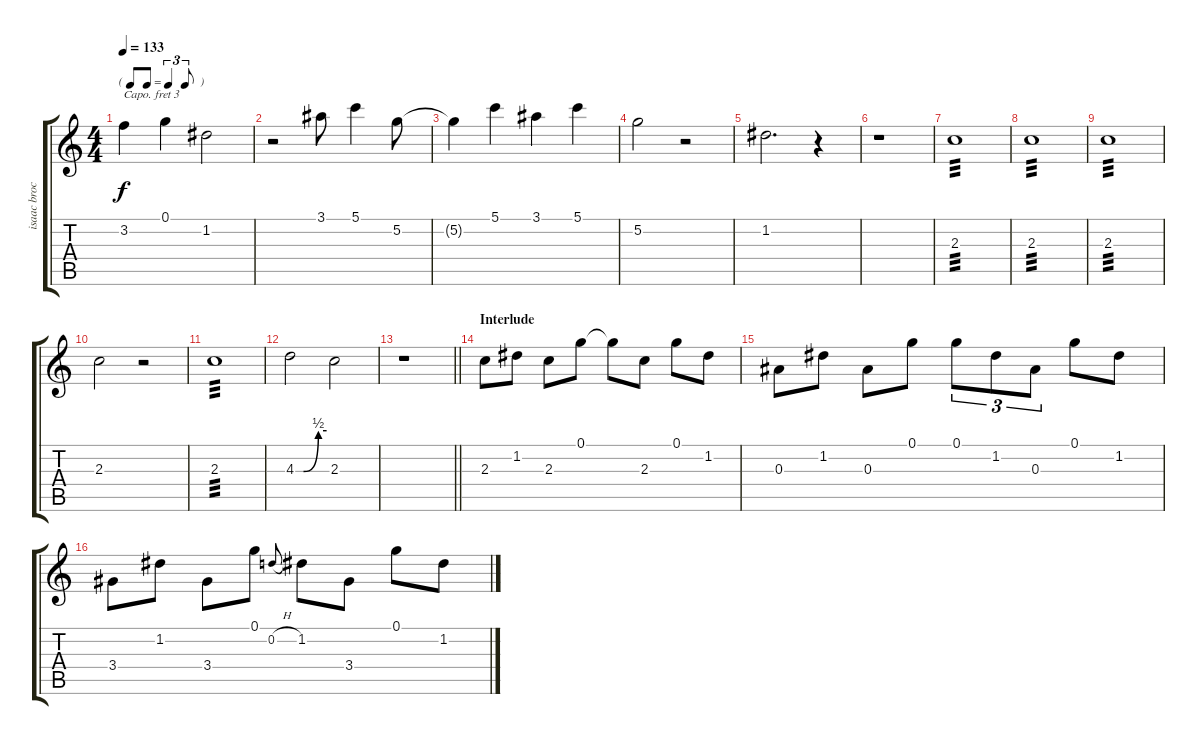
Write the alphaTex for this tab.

\track ("isaac brock" "isaac broc") {instrument banjo}
\staff {score tabs}
\capo 3
\tuning (E4 B3 G3 D3 A2 E2) {hide}
\displaytranspose 12
\ts (4 4)
\tf triplet8th
\tempo 133
\clef g2
\ks c
3.2.4{dy f} 0.1.4 1.2.2 |
r.2 3.1.8 5.1.4 5.2.8 |
5.2{t}.4 5.1.4 3.1.4 5.1.4 |
5.2.2 r.2 |
1.2.2{d} r.4 |
r.1 |
2.3.1{tp 3} |
2.3.1{tp 3} |
2.3.1{tp 3} |
2.3.2 r.2 |
2.3.1{tp 3} |
4.3{be (custom 0 0 15 0 44 2 60 2)}.2 2.3.2 |
\barLineRight lightlight
r.1 |
\section ("" "Interlude")
2.3.8 1.2.8 2.3.8 0.1.8 0.1{t}.8 2.3.8 0.1.8 1.2.8 |
0.3.8 1.2.8 0.3.8 0.1.8 0.1.8{tu (3 2)} 1.2.8{tu (3 2)} 0.3.8{tu (3 2)} 0.1.8 1.2.8 |
3.4.8 1.2.8 3.4.8 0.1.8 0.2{h}.8{gr onbeat} 1.2.8 3.4.8 0.1.8 1.2.8
